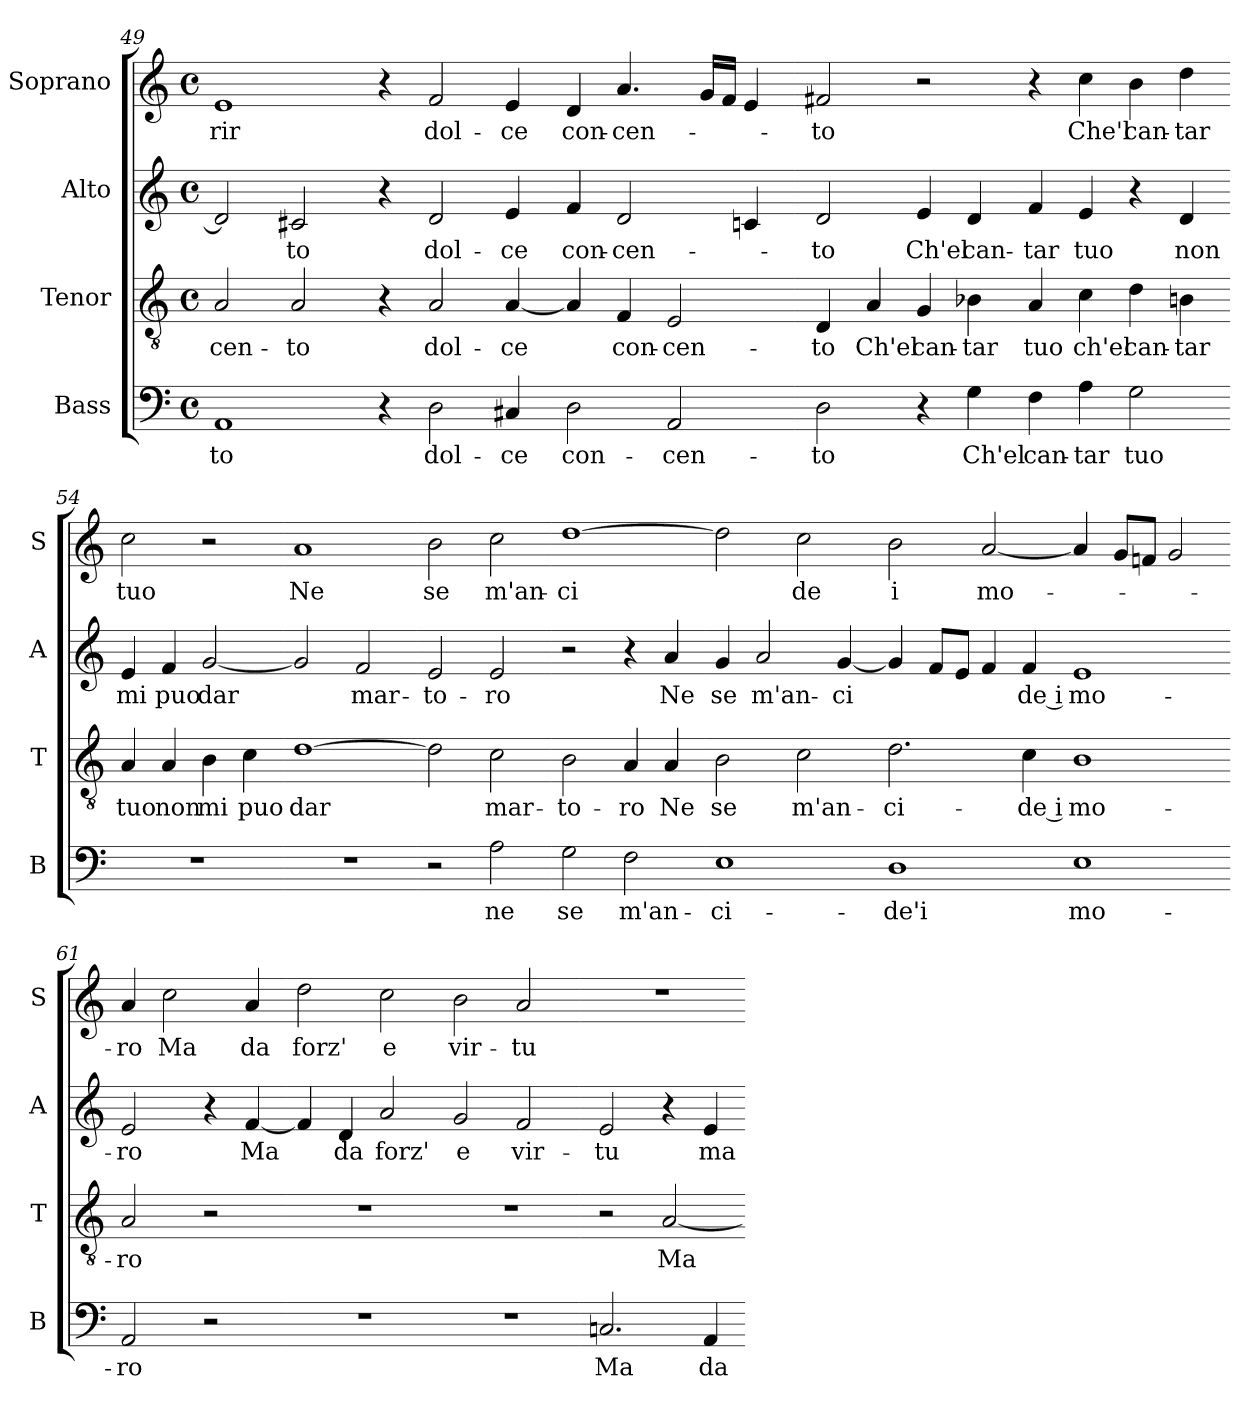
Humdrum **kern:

**kern	**text	**kern	**text	**kern	**text	**kern	**text
*part4	*part4	*part3	*part3	*part2	*part2	*part1	*part1
*staff4	*staff4	*staff3	*staff3	*staff2	*staff2	*staff1	*staff1
*I"Bass	*	*I"Tenor	*	*I"Alto	*	*I"Soprano	*
*I'B	*	*I'T	*	*I'A	*	*I'S	*
*clefF4	*	*clefGv2	*	*clefG2	*	*clefG2	*
*k[]	*	*k[]	*	*k[]	*	*k[]	*
*M4/4	*	*M4/4	*	*M4/4	*	*M4/4	*
*met(c)	*	*met(c)	*	*met(c)	*	*met(c)	*
=49	=49	=49	=49	=49	=49	=49	=49
!	!LO:LY:b	!	!LO:LY:b	!	!	!	!LO:LY:b
1AA	-to	2A/	-cen-	2d/]	.	1e	-rir
!	!	!	!LO:LY:b	!	!LO:LY:b	!	!
.	.	2A/	-to	2c#X/	-to	.	.
=50-	=50-	=50-	=50-	=50-	=50-	=50-	=50-
4r	.	4r	.	4r	.	4r	.
!	!LO:LY:b	!	!LO:LY:b	!	!LO:LY:b	!	!LO:LY:b
2D\	dol-	2A/	dol-	2d/	dol-	2f/	dol-
!	!LO:LY:b	!	!LO:LY:b	!	!LO:LY:b	!	!LO:LY:b
4C#X/	-ce	[4A/	-ce	4e/	-ce	4e/	-ce
=51-	=51-	=51-	=51-	=51-	=51-	=51-	=51-
!	!LO:LY:b	!	!	!	!LO:LY:b	!	!LO:LY:b
2D\	con-	4A/]	.	4f/	con-	4d/	con-
!	!	!	!LO:LY:b	!	!LO:LY:b	!	!LO:LY:b
.	.	4F/	con-	2d/	-cen-	4.a/	-cen-
!	!LO:LY:b	!	!LO:LY:b	!	!	!	!
2AA/	-cen-	2E/	-cen-	.	.	.	.
.	.	.	.	.	.	16g/LL	.
.	.	.	.	.	.	16f/JJ	.
.	.	.	.	4c/	.	4e/	.
=52-	=52-	=52-	=52-	=52-	=52-	=52-	=52-
!	!LO:LY:b	!	!LO:LY:b	!	!LO:LY:b	!	!LO:LY:b
2D\	-to	4D/	-to	2d/	-to	2f#X/	-to
!	!	!	!LO:LY:b	!	!	!	!
.	.	4A/	Ch'el	.	.	.	.
!	!	!	!LO:LY:b	!	!LO:LY:b	!	!
4r	.	4G/	can-	4e/	Ch'el	2r	.
!	!LO:LY:b	!	!LO:LY:b	!	!LO:LY:b	!	!
4G\	Ch'el	4B-X\	-tar	4d/	can-	.	.
=53-	=53-	=53-	=53-	=53-	=53-	=53-	=53-
!	!LO:LY:b	!	!LO:LY:b	!	!LO:LY:b	!	!
4F\	can-	4A/	tuo	4f/	-tar	4r	.
!	!LO:LY:b	!	!LO:LY:b	!	!LO:LY:b	!	!LO:LY:b
4A\	-tar	4c\	ch'el	4e/	tuo	4cc\	Che'l
!	!LO:LY:b	!	!LO:LY:b	!	!	!	!LO:LY:b
2G\	tuo	4d\	can-	4r	.	4b\	can-
!	!	!	!LO:LY:b	!	!LO:LY:b	!	!LO:LY:b
.	.	4B\	-tar	4d/	non	4dd\	-tar
!!LO:LB:g=z
=54-	=54-	=54-	=54-	=54-	=54-	=54-	=54-
!	!	!	!LO:LY:b	!	!LO:LY:b	!	!LO:LY:b
1r	.	4A/	tuo	4e/	mi	2cc\	tuo
!	!	!	!LO:LY:b	!	!LO:LY:b	!	!
.	.	4A/	non	4f/	puo	.	.
!	!	!	!LO:LY:b	!	!LO:LY:b	!	!
.	.	4B\	mi	[2g/	dar	2r	.
!	!	!	!LO:LY:b	!	!	!	!
.	.	4c\	puo	.	.	.	.
=55-	=55-	=55-	=55-	=55-	=55-	=55-	=55-
!	!	!	!LO:LY:b	!	!	!	!LO:LY:b
1r	.	[1d	dar	2g/]	.	1a	Ne
!	!	!	!	!	!LO:LY:b	!	!
.	.	.	.	2f/	mar-	.	.
=56-	=56-	=56-	=56-	=56-	=56-	=56-	=56-
!	!	!	!	!	!LO:LY:b	!	!LO:LY:b
2r	.	2d\]	.	2e/	-to-	2b\	se
!	!LO:LY:b	!	!LO:LY:b	!	!LO:LY:b	!	!LO:LY:b
2A\	ne	2c\	mar-	2e/	-ro	2cc\	m'an-
=57-	=57-	=57-	=57-	=57-	=57-	=57-	=57-
!	!LO:LY:b	!	!LO:LY:b	!	!	!	!LO:LY:b
2G\	se	2B\	-to-	2r	.	[1dd	-ci
!	!LO:LY:b	!	!LO:LY:b	!	!	!	!
2F\	m'an-	4A/	-ro	4r	.	.	.
!	!	!	!LO:LY:b	!	!LO:LY:b	!	!
.	.	4A/	Ne	4a/	Ne	.	.
=58-	=58-	=58-	=58-	=58-	=58-	=58-	=58-
!	!LO:LY:b	!	!LO:LY:b	!	!LO:LY:b	!	!
1E	-ci-	2B\	se	4g/	se	2dd\]	.
!	!	!	!	!	!LO:LY:b	!	!
.	.	.	.	2a/	m'an-	.	.
!	!	!	!LO:LY:b	!	!	!	!LO:LY:b
.	.	2c\	m'an-	.	.	2cc\	de
!	!	!	!	!	!LO:LY:b	!	!
.	.	.	.	[4g/	-ci	.	.
=59-	=59-	=59-	=59-	=59-	=59-	=59-	=59-
!	!LO:LY:b	!	!LO:LY:b	!	!	!	!LO:LY:b
1D	-de'i	2.d\	-ci-	4g/]	.	2b\	i
.	.	.	.	8f/L	.	.	.
.	.	.	.	8e/J	.	.	.
!	!	!	!	!	!	!	!LO:LY:b
.	.	.	.	4f/	.	[2a/	mo-
!	!	!	!LO:LY:b	!	!LO:LY:b	!	!
.	.	4c\	-de i	4f/	de i	.	.
=60-	=60-	=60-	=60-	=60-	=60-	=60-	=60-
!	!LO:LY:b	!	!LO:LY:b	!	!LO:LY:b	!	!
1E	mo-	1B	mo-	1e	mo-	4a/]	.
.	.	.	.	.	.	8g/L	.
.	.	.	.	.	.	8f/J	.
.	.	.	.	.	.	2g/	.
=61-	=61-	=61-	=61-	=61-	=61-	=61-	=61-
!	!LO:LY:b	!	!LO:LY:b	!	!LO:LY:b	!	!LO:LY:b
2AA/	-ro	2A/	-ro	2e/	-ro	4a/	-ro
!	!	!	!	!	!	!	!LO:LY:b
.	.	.	.	.	.	2cc\	Ma
2r	.	2r	.	4r	.	.	.
!	!	!	!	!	!LO:LY:b	!	!LO:LY:b
.	.	.	.	[4f/	Ma	4a/	da
=62-	=62-	=62-	=62-	=62-	=62-	=62-	=62-
!	!	!	!	!	!	!	!LO:LY:b
1r	.	1r	.	4f/]	.	2dd\	forz'
!	!	!	!	!	!LO:LY:b	!	!
.	.	.	.	4d/	da	.	.
!	!	!	!	!	!LO:LY:b	!	!LO:LY:b
.	.	.	.	2a/	forz'	2cc\	e
=63-	=63-	=63-	=63-	=63-	=63-	=63-	=63-
!	!	!	!	!	!LO:LY:b	!	!LO:LY:b
1r	.	1r	.	2g/	e	2b\	vir-
!	!	!	!	!	!LO:LY:b	!	!LO:LY:b
.	.	.	.	2f/	vir-	2a/	-tu
=64-	=64-	=64-	=64-	=64-	=64-	=64-	=64-
!	!LO:LY:b	!	!	!	!LO:LY:b	!	!
2.C/	Ma	2r	.	2e/	-tu	1r	.
!	!	!	!LO:LY:b	!	!	!	!
.	.	[2A/	Ma	4r	.	.	.
!	!LO:LY:b	!	!	!	!LO:LY:b	!	!
4AA/	da	.	.	4e/	ma	.	.
=-	=-	=-	=-	=-	=-	=-	=-
*-	*-	*-	*-	*-	*-	*-	*-
